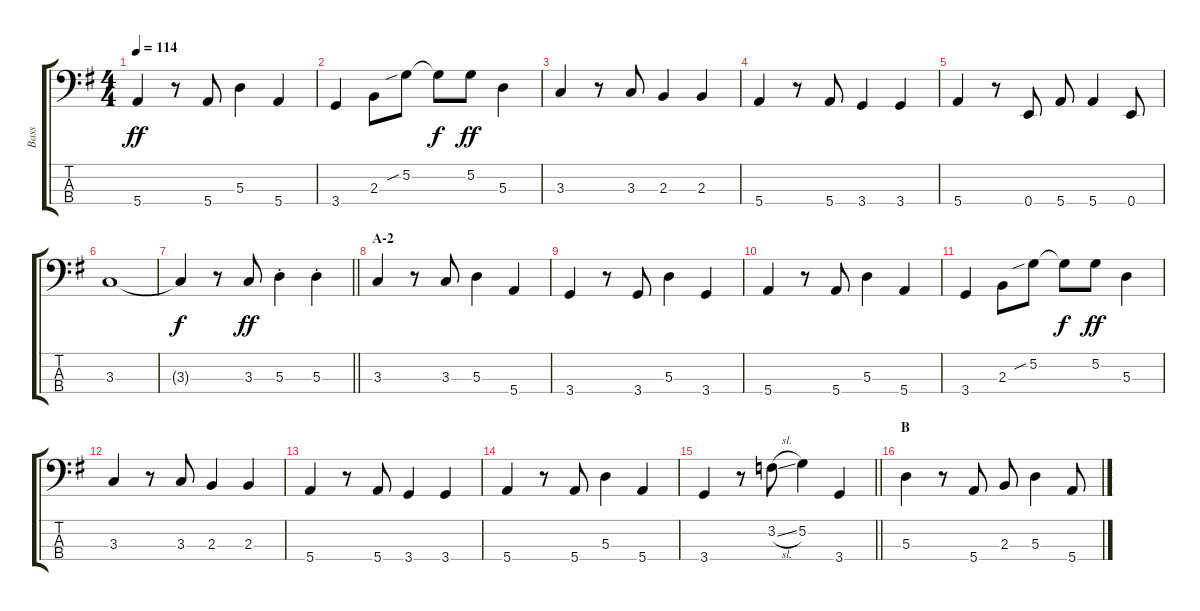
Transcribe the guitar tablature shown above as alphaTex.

\track ("Bass" "Bass") {instrument electricbasspick}
\staff {score tabs}
\tuning (G2 D2 A1 E1) {hide}
\ts (4 4)
\tempo 114
\clef f4
\ks g
5.4.4{dy ff} r.8 5.4.8 5.3.4 5.4.4 |
3.4.4 2.3.8 5.2{sib}.8 5.2{t}.8{dy f} 5.2.8{dy ff} 5.3.4 |
3.3.4 r.8 3.3.8 2.3.4 2.3.4 |
5.4.4 r.8 5.4.8 3.4.4 3.4.4 |
5.4.4 r.8 0.4.8 5.4.8 5.4.4 0.4.8 |
3.3.1 |
\barLineRight lightlight
3.3{t}.4{dy f} r.8 3.3.8{dy ff} 5.3{st}.4 5.3{st}.4 |
\section ("" "A-2")
3.3.4 r.8 3.3.8 5.3.4 5.4.4 |
3.4.4 r.8 3.4.8 5.3.4 3.4.4 |
5.4.4 r.8 5.4.8 5.3.4 5.4.4 |
3.4.4 2.3.8 5.2{sib}.8 5.2{t}.8{dy f} 5.2.8{dy ff} 5.3.4 |
3.3.4 r.8 3.3.8 2.3.4 2.3.4 |
5.4.4 r.8 5.4.8 3.4.4 3.4.4 |
5.4.4 r.8 5.4.8 5.3.4 5.4.4 |
\barLineRight lightlight
3.4.4 r.8 3.2{sl}.8 5.2.4 3.4.4 |
\section ("" "B")
5.3.4 r.8 5.4.8 2.3.8 5.3.4 5.4.8
